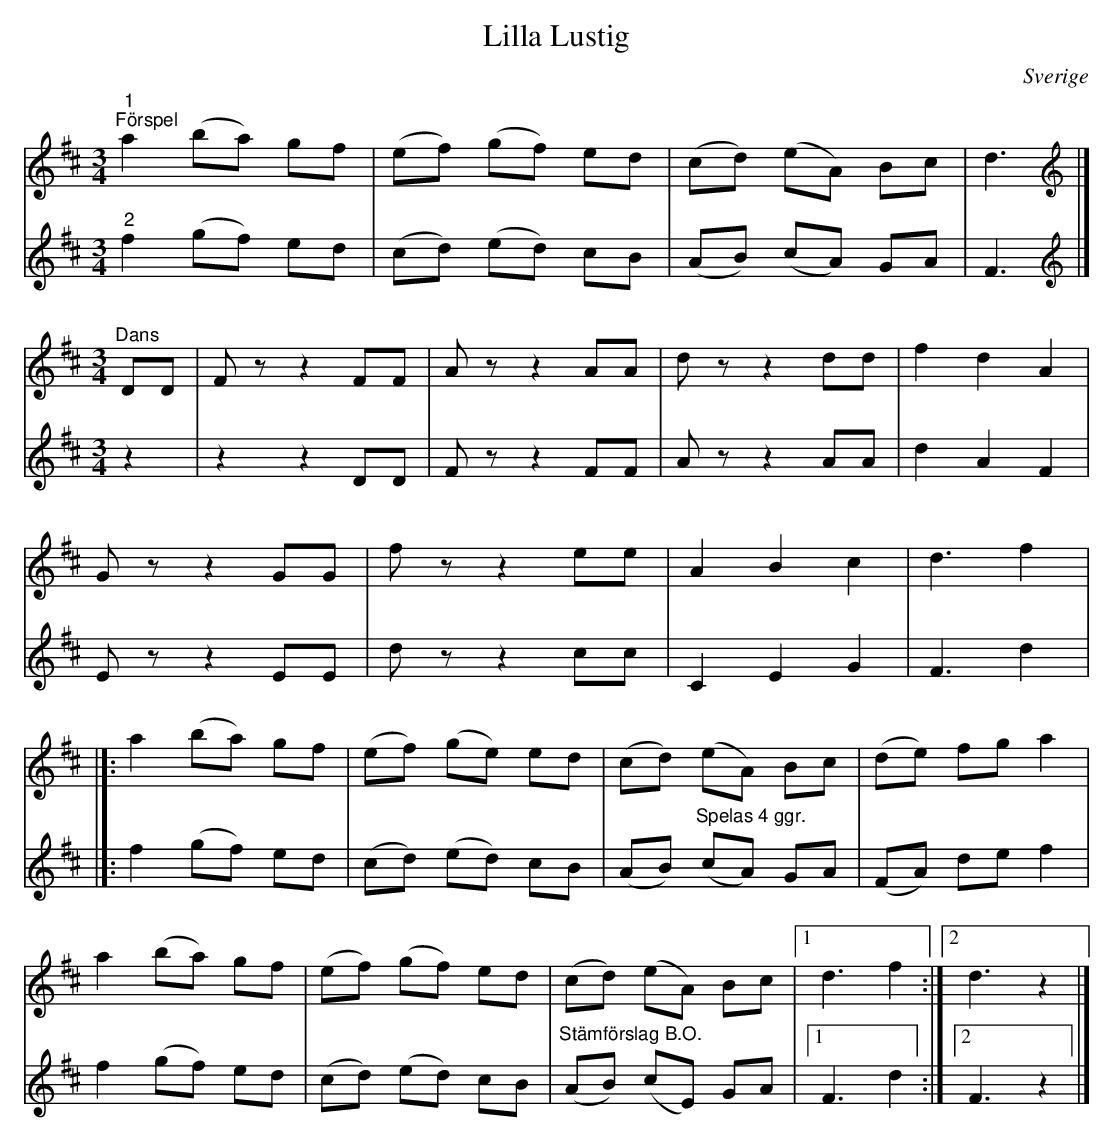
X:1
T:Lilla Lustig
O:Sverige
L:1/8
M:3/4
K:D
V:1
"^1""^Förspel" a2 (ba) gf | (ef) (gf) ed | (cd) (eA) Bc | d3 |]
[K:D][M:3/4][K:treble]"^Dans" DD | F z z2 FF | A z z2 AA | d z z2 dd | f2 d2 A2 |
G z z2 GG | f z z2 ee | A2 B2 c2 | d3 f2 |]:
a2 (ba) gf | (ef) (ge) ed | (cd) (eA) Bc | (de) fg a2 |
a2 (ba) gf | (ef) (gf) ed | (cd) (eA) Bc |1 d3 f2 :|2 d3 z2 |]
V:2
"^2" f2 (gf) ed | (cd) (ed) cB | (AB) (cA) GA | F3 |][K:D][M:3/4][K:treble] z2 | z2 z2 DD |
F z z2 FF | A z z2 AA | d2 A2 F2 | E z z2 EE | d z z2 cc | C2 E2 G2 | F3 d2 |]: f2 (gf) ed |
(cd) (ed) cB | (AB)"^Spelas 4 ggr." (cA) GA | (FA) de f2 | f2 (gf) ed | (cd) (ed) cB |
"^Stämförslag B.O." (AB) (cE) GA |1 F3 d2 :|2 F3 z2 |]
